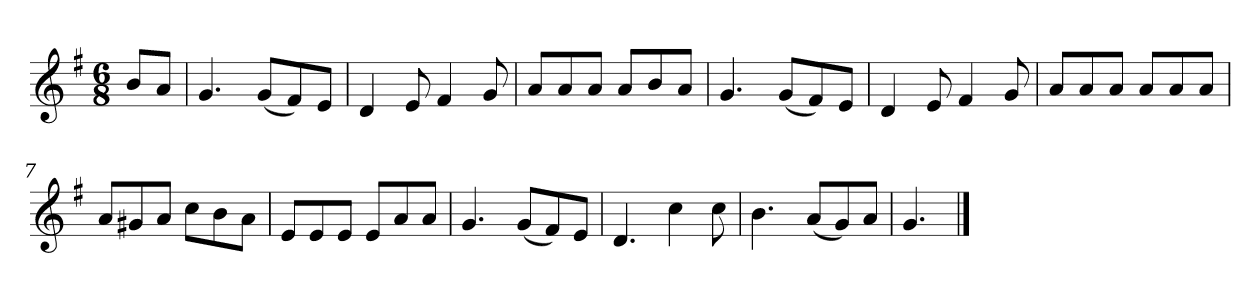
**kern
*part1
*staff1
*k[f#]
*M6/8
*MM120
=
8bL
8aJ
=1
4.g
(8gL
8f#)
8eJ
=2
4d
8e
4f#
8g
=3
8aL
8a
8aJ
8aL
8b
8aJ
=4
4.g
(8gL
8f#)
8eJ
=5
4d
8e
4f#
8g
=6
8aL
8a
8aJ
8aL
8a
8aJ
=7
8aL
8g#X
8aJ
8ccL
8b
8aJ
=8
8eL
8e
8eJ
8eL
8a
8aJ
=9
4.g
(8gL
8f#)
8eJ
=10
4.d
4cc
8cc
=11
4.b
(8aL
8g)
8aJ
=12
4.g
==
*-
